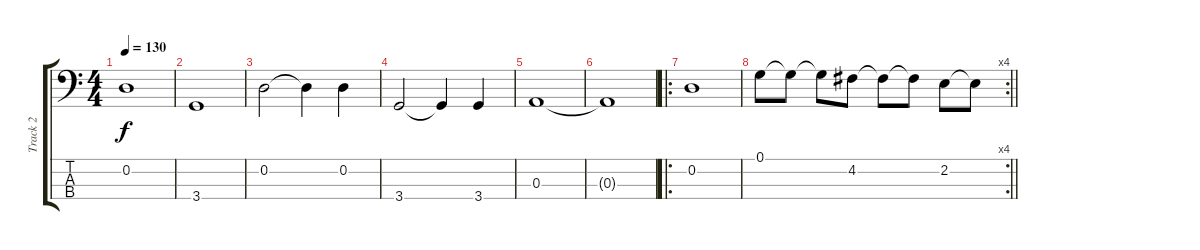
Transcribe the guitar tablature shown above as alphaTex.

\track ("Track 2" "Track 2") {instrument electricbassfinger}
\staff {score tabs}
\tuning (G2 D2 A1 E1) {hide}
\ts (4 4)
\tempo 130
\clef f4
\ks c
0.2.1{dy f} |
3.4.1 |
0.2.2 0.2{t}.4 0.2.4 |
3.4.2 3.4{t}.4 3.4.4 |
0.3.1 |
0.3{t}.1 |
\ro
0.2.1 |
\rc 4
\barLineRight lightlight
0.1.8 0.1{t}.8 0.1{t}.8 4.2.8 4.2{t}.8 4.2{t}.8 2.2.8 2.2{t}.8
